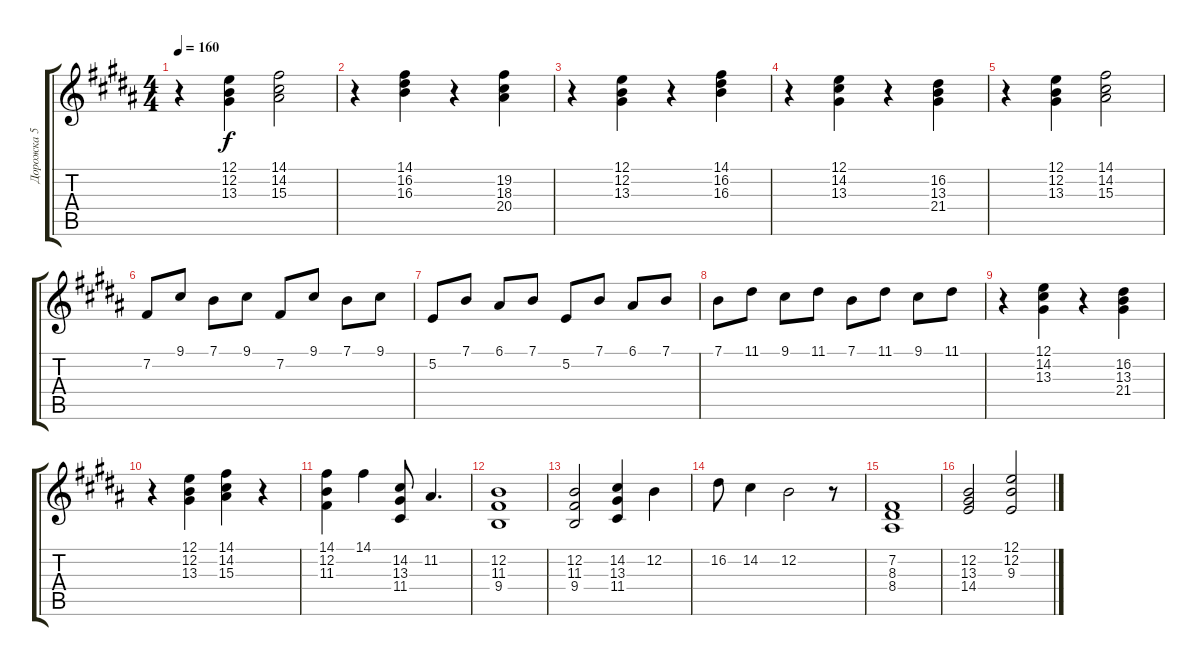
\track ("Дорожка 5" "Дорожка 5") {instrument choiraahs}
\staff {score tabs}
\tuning (E4 B3 G3 D3 A2 E2) {hide}
\ts (4 4)
\tempo 160
\clef g2
\ks b
r.4{dy f} (12.1 12.2 13.3).4 (14.1 14.2 15.3).2 |
r.4 (14.1 16.2 16.3).4 r.4 (19.2 18.3 20.4).4 |
r.4 (12.1 12.2 13.3).4 r.4 (14.1 16.2 16.3).4 |
r.4 (12.1 14.2 13.3).4 r.4 (16.2 13.3 21.4).4 |
r.4 (12.1 12.2 13.3).4 (14.1 14.2 15.3).2 |
7.2.8 9.1.8 7.1.8 9.1.8 7.2.8 9.1.8 7.1.8 9.1.8 |
5.2.8 7.1.8 6.1.8 7.1.8 5.2.8 7.1.8 6.1.8 7.1.8 |
7.1.8 11.1.8 9.1.8 11.1.8 7.1.8 11.1.8 9.1.8 11.1.8 |
r.4 (12.1 14.2 13.3).4 r.4 (16.2 13.3 21.4).4 |
r.4 (12.1 12.2 13.3).4 (14.1 14.2 15.3).4 r.4 |
(14.1 12.2 11.3).4 14.1.4 (14.2 13.3 11.4).8 11.2.4{d} |
(12.2 11.3 9.4).1 |
(12.2 11.3 9.4).2 (14.2 13.3 11.4).4 12.2.4 |
16.2.8 14.2.4 12.2.2 r.8 |
(7.2 8.3 8.4).1 |
(12.2 13.3 14.4).2 (12.1 12.2 9.3).2
